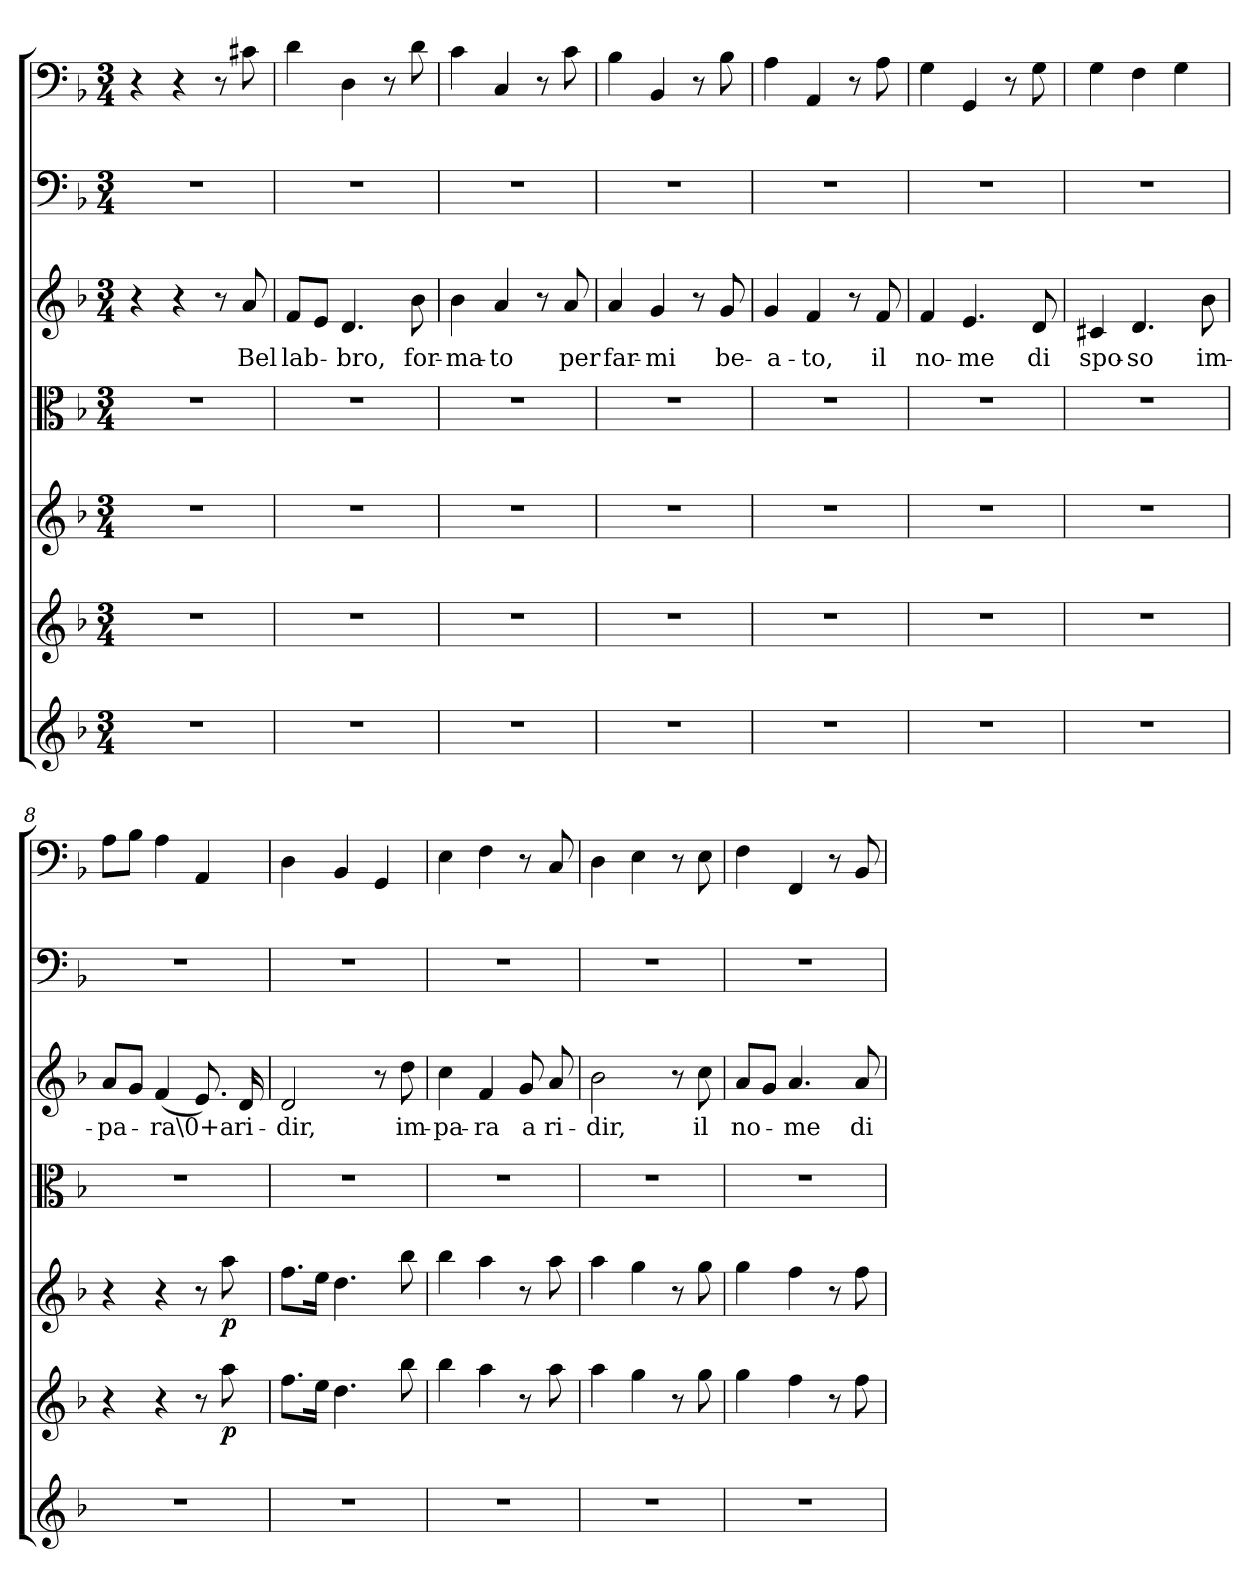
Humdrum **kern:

**kern	**kern	**dynam	**kern	**dynam	**kern	**kern	**text	**kern	**kern
*part7	*part6	*part6	*part5	*part5	*part4	*part3	*part3	*part2	*part1
*staff7	*staff6	*staff6	*staff5	*staff5	*staff4	*staff3	*staff3	*staff2	*staff1
*clefG2	*clefG2	*	*clefG2	*	*clefC3	*clefG2	*	*clefF4	*clefF4
*k[b-]	*k[b-]	*	*k[b-]	*	*k[b-]	*k[b-]	*	*k[b-]	*k[b-]
*d:	*d:	*	*d:	*	*d:	*d:	*	*d:	*d:
*M3/4	*M3/4	*	*M3/4	*	*M3/4	*M3/4	*	*M3/4	*M3/4
=1	=1	=1	=1	=1	=1	=1	=1	=1	=1
2.r	2.r	.	2.r	.	2.r	4r	.	2.r	4r
.	.	.	.	.	.	4r	.	.	4r
.	.	.	.	.	.	8r	.	.	8r
.	.	.	.	.	.	8a/	Bel	.	8c#X\
=2	=2	=2	=2	=2	=2	=2	=2	=2	=2
2.r	2.r	.	2.r	.	2.r	8f/L	lab-	2.r	4d\
.	.	.	.	.	.	8e/J	.	.	.
.	.	.	.	.	.	4.d/	-bro,	.	4D\
.	.	.	.	.	.	.	.	.	8r
.	.	.	.	.	.	8b-\	for-	.	8d\
=3	=3	=3	=3	=3	=3	=3	=3	=3	=3
2.r	2.r	.	2.r	.	2.r	4b-\	-ma-	2.r	4c\
.	.	.	.	.	.	4a/	-to	.	4C/
.	.	.	.	.	.	8r	.	.	8r
.	.	.	.	.	.	8a/	per	.	8c\
=4	=4	=4	=4	=4	=4	=4	=4	=4	=4
2.r	2.r	.	2.r	.	2.r	4a/	far-	2.r	4B-\
.	.	.	.	.	.	4g/	-mi	.	4BB-/
.	.	.	.	.	.	8r	.	.	8r
.	.	.	.	.	.	8g/	be-	.	8B-\
=5	=5	=5	=5	=5	=5	=5	=5	=5	=5
2.r	2.r	.	2.r	.	2.r	4g/	-a-	2.r	4A\
.	.	.	.	.	.	4f/	-to,	.	4AA/
.	.	.	.	.	.	8r	.	.	8r
.	.	.	.	.	.	8f/	il	.	8A\
=6	=6	=6	=6	=6	=6	=6	=6	=6	=6
2.r	2.r	.	2.r	.	2.r	4f/	no-	2.r	4G\
.	.	.	.	.	.	4.e/	-me	.	4GG/
.	.	.	.	.	.	.	.	.	8r
.	.	.	.	.	.	8d/	di	.	8G\
=7	=7	=7	=7	=7	=7	=7	=7	=7	=7
2.r	2.r	.	2.r	.	2.r	4c#X/	spo-	2.r	4G\
.	.	.	.	.	.	4.d/	-so	.	4F\
.	.	.	.	.	.	.	.	.	4G\
.	.	.	.	.	.	8b-\	im-	.	.
=8	=8	=8	=8	=8	=8	=8	=8	=8	=8
2.r	4r	.	4r	.	2.r	8a/L	-pa-	2.r	8A\L
.	.	.	.	.	.	8g/J	.	.	8B-\J
.	4r	.	4r	.	.	(4f/	-ra\0+a	.	4A\
.	8r	.	8r	.	.	8.e/)	.	.	4AA/
.	8aa\	p	8aa\	p	.	.	.	.	.
.	.	.	.	.	.	16d/	ri-	.	.
=9	=9	=9	=9	=9	=9	=9	=9	=9	=9
2.r	8.ff\L	.	8.ff\L	.	2.r	2d/	-dir,	2.r	4D\
.	16ee\Jk	.	16ee\Jk	.	.	.	.	.	.
.	4.dd\	.	4.dd\	.	.	.	.	.	4BB-/
.	.	.	.	.	.	8r	.	.	4GG/
.	8bb-\	.	8bb-\	.	.	8dd\	im-	.	.
=10	=10	=10	=10	=10	=10	=10	=10	=10	=10
2.r	4bb-\	.	4bb-\	.	2.r	4cc\	-pa-	2.r	4E\
.	4aa\	.	4aa\	.	.	4f/	-ra	.	4F\
.	8r	.	8r	.	.	8g/	a	.	8r
.	8aa\	.	8aa\	.	.	8a/	ri-	.	8C/
=11	=11	=11	=11	=11	=11	=11	=11	=11	=11
2.r	4aa\	.	4aa\	.	2.r	2b-\	-dir,	2.r	4D\
.	4gg\	.	4gg\	.	.	.	.	.	4E\
.	8r	.	8r	.	.	8r	.	.	8r
.	8gg\	.	8gg\	.	.	8cc\	il	.	8E\
=12	=12	=12	=12	=12	=12	=12	=12	=12	=12
2.r	4gg\	.	4gg\	.	2.r	8a/L	no-	2.r	4F\
.	.	.	.	.	.	8g/J	.	.	.
.	4ff\	.	4ff\	.	.	4.a/	-me	.	4FF/
.	8r	.	8r	.	.	.	.	.	8r
.	8ff\	.	8ff\	.	.	8a/	di	.	8BB-/
=	=	=	=	=	=	=	=	=	=
*-	*-	*-	*-	*-	*-	*-	*-	*-	*-
